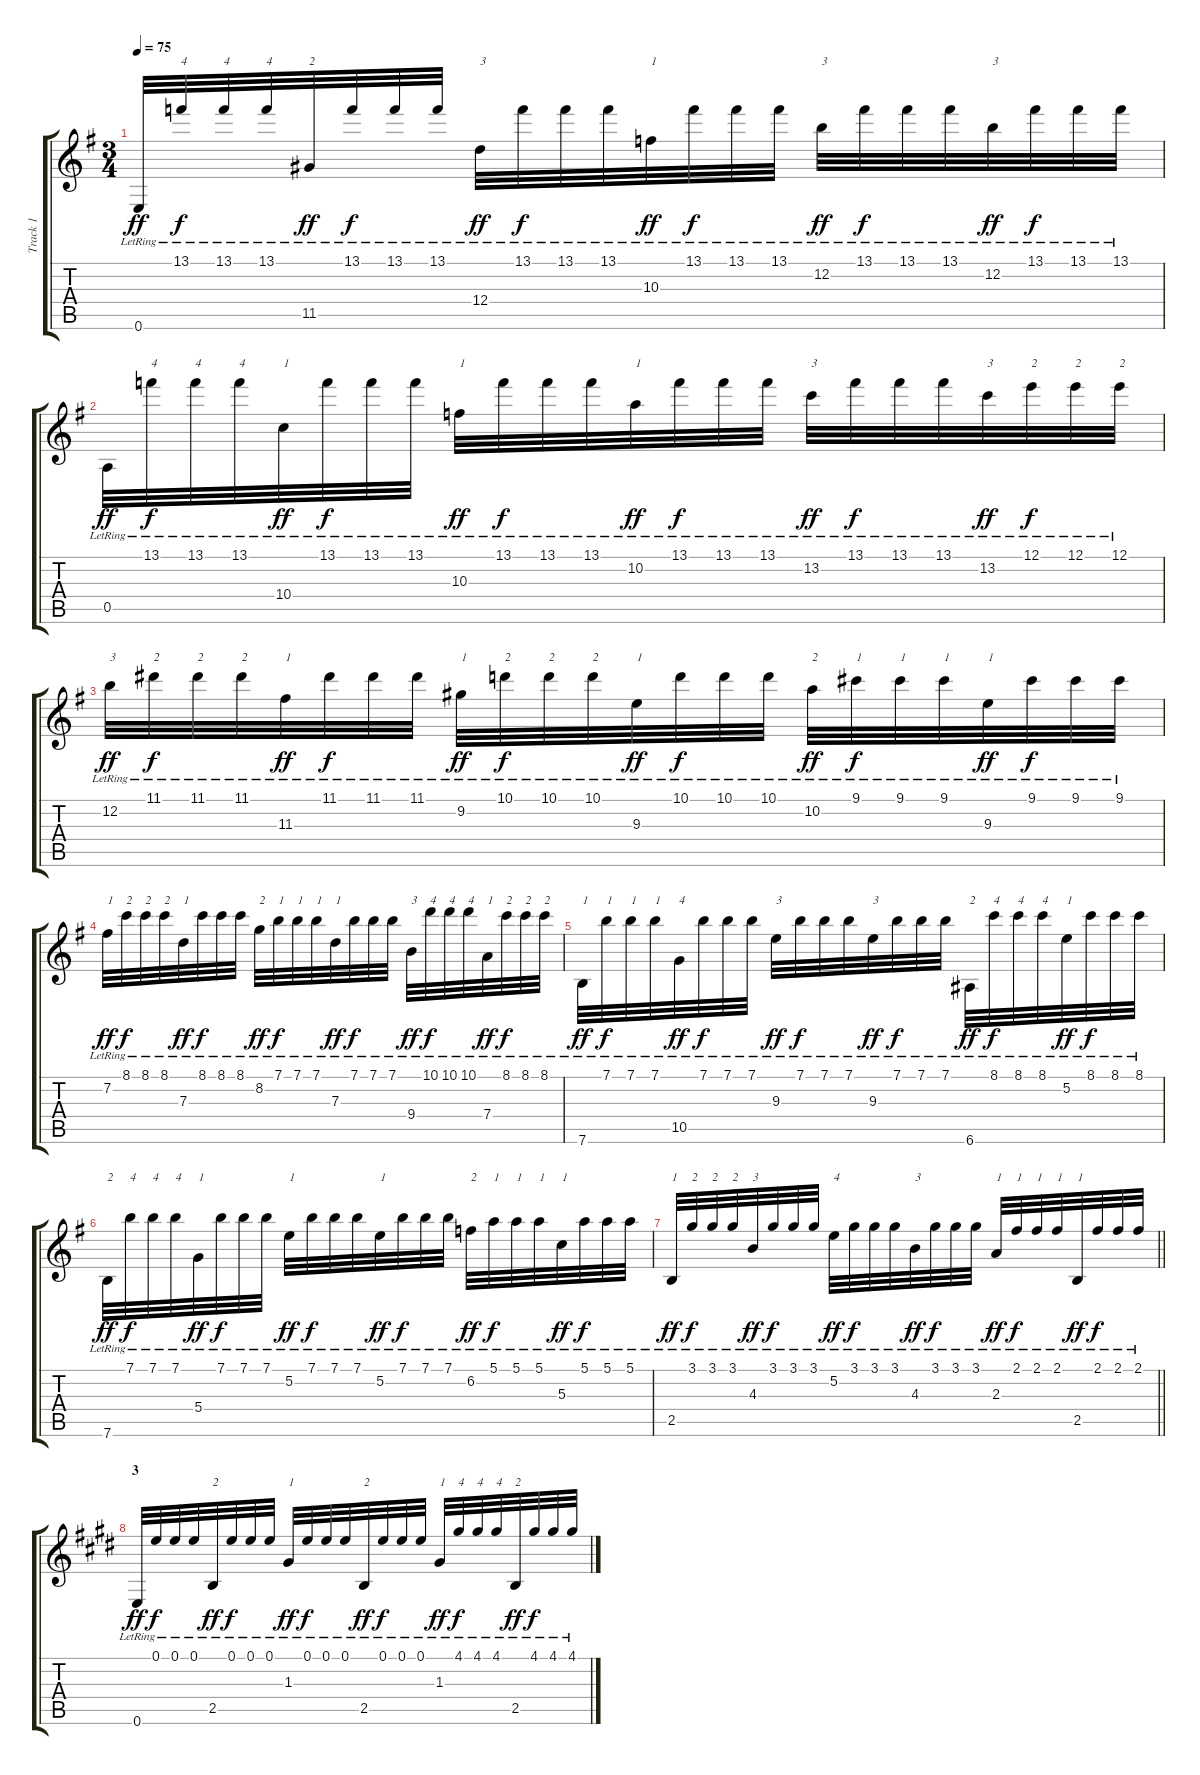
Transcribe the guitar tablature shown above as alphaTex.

\track ("Track 1" "Track 1") {instrument acousticguitarnylon}
\staff {score tabs}
\tuning (E4 B3 G3 D3 A2 E2) {hide}
\ts (3 4)
\tempo 75
\clef g2
\ks g
0.6{lr}.32{dy ff} 13.1{lr}.32{txt "4" dy f} 13.1{lr}.32{txt "4"} 13.1{lr}.32{txt "4"} 11.5{lr}.32{txt "2" dy ff} 13.1{lr}.32{dy f} 13.1{lr}.32 13.1{lr}.32 12.4{lr}.32{txt "3" dy ff} 13.1{lr}.32{dy f} 13.1{lr}.32 13.1{lr}.32 10.3{lr}.32{txt "1" dy ff} 13.1{lr}.32{dy f} 13.1{lr}.32 13.1{lr}.32 12.2{lr}.32{txt "3" dy ff} 13.1{lr}.32{dy f} 13.1{lr}.32 13.1{lr}.32 12.2{lr}.32{txt "3" dy ff} 13.1{lr}.32{dy f} 13.1{lr}.32 13.1{lr}.32 |
0.5{lr}.32{dy ff} 13.1{lr}.32{txt "4" dy f} 13.1{lr}.32{txt "4"} 13.1{lr}.32{txt "4"} 10.4{lr}.32{txt "1" dy ff} 13.1{lr}.32{dy f} 13.1{lr}.32 13.1{lr}.32 10.3{lr}.32{txt "1" dy ff} 13.1{lr}.32{dy f} 13.1{lr}.32 13.1{lr}.32 10.2{lr}.32{txt "1" dy ff} 13.1{lr}.32{dy f} 13.1{lr}.32 13.1{lr}.32 13.2{lr}.32{txt "3" dy ff} 13.1{lr}.32{dy f} 13.1{lr}.32 13.1{lr}.32 13.2{lr}.32{txt "3" dy ff} 12.1{lr}.32{txt "2" dy f} 12.1{lr}.32{txt "2"} 12.1{lr}.32{txt "2"} |
12.2{lr}.32{txt "3" dy ff} 11.1{lr}.32{txt "2" dy f} 11.1{lr}.32{txt "2"} 11.1{lr}.32{txt "2"} 11.3{lr}.32{txt "1" dy ff} 11.1{lr}.32{dy f} 11.1{lr}.32 11.1{lr}.32 9.2{lr}.32{txt "1" dy ff} 10.1{lr}.32{txt "2" dy f} 10.1{lr}.32{txt "2"} 10.1{lr}.32{txt "2"} 9.3{lr}.32{txt "1" dy ff} 10.1{lr}.32{dy f} 10.1{lr}.32 10.1{lr}.32 10.2{lr}.32{txt "2" dy ff} 9.1{lr}.32{txt "1" dy f} 9.1{lr}.32{txt "1"} 9.1{lr}.32{txt "1"} 9.3{lr}.32{txt "1" dy ff} 9.1{lr}.32{dy f} 9.1{lr}.32 9.1{lr}.32 |
7.2{lr}.32{txt "1" dy ff} 8.1{lr}.32{txt "2" dy f} 8.1{lr}.32{txt "2"} 8.1{lr}.32{txt "2"} 7.3{lr}.32{txt "1" dy ff} 8.1{lr}.32{dy f} 8.1{lr}.32 8.1{lr}.32 8.2{lr}.32{txt "2" dy ff} 7.1{lr}.32{txt "1" dy f} 7.1{lr}.32{txt "1"} 7.1{lr}.32{txt "1"} 7.3{lr}.32{txt "1" dy ff} 7.1{lr}.32{dy f} 7.1{lr}.32 7.1{lr}.32 9.4{lr}.32{txt "3" dy ff} 10.1{lr}.32{txt "4" dy f} 10.1{lr}.32{txt "4"} 10.1{lr}.32{txt "4"} 7.4{lr}.32{txt "1" dy ff} 8.1{lr}.32{txt "2" dy f} 8.1{lr}.32{txt "2"} 8.1{lr}.32{txt "2"} |
7.6{lr}.32{txt "1" dy ff} 7.1{lr}.32{txt "1" dy f} 7.1{lr}.32{txt "1"} 7.1{lr}.32{txt "1"} 10.5{lr}.32{txt "4" dy ff} 7.1{lr}.32{dy f} 7.1{lr}.32 7.1{lr}.32 9.3{lr}.32{txt "3" dy ff} 7.1{lr}.32{dy f} 7.1{lr}.32 7.1{lr}.32 9.3{lr}.32{txt "3" dy ff} 7.1{lr}.32{dy f} 7.1{lr}.32 7.1{lr}.32 6.6{lr}.32{txt "2" dy ff} 8.1{lr}.32{txt "4" dy f} 8.1{lr}.32{txt "4"} 8.1{lr}.32{txt "4"} 5.2{lr}.32{txt "1" dy ff} 8.1{lr}.32{dy f} 8.1{lr}.32 8.1{lr}.32 |
7.6{lr}.32{txt "2" dy ff} 7.1{lr}.32{txt "4" dy f} 7.1{lr}.32{txt "4"} 7.1{lr}.32{txt "4"} 5.4{lr}.32{txt "1" dy ff} 7.1{lr}.32{dy f} 7.1{lr}.32 7.1{lr}.32 5.2{lr}.32{txt "1" dy ff} 7.1{lr}.32{dy f} 7.1{lr}.32 7.1{lr}.32 5.2{lr}.32{txt "1" dy ff} 7.1{lr}.32{dy f} 7.1{lr}.32 7.1{lr}.32 6.2{lr}.32{txt "2" dy ff} 5.1{lr}.32{txt "1" dy f} 5.1{lr}.32{txt "1"} 5.1{lr}.32{txt "1"} 5.3{lr}.32{txt "1" dy ff} 5.1{lr}.32{dy f} 5.1{lr}.32 5.1{lr}.32 |
\barLineRight lightlight
2.5{lr}.32{txt "1" dy ff} 3.1{lr}.32{txt "2" dy f} 3.1{lr}.32{txt "2"} 3.1{lr}.32{txt "2"} 4.3{lr}.32{txt "3" dy ff} 3.1{lr}.32{dy f} 3.1{lr}.32 3.1{lr}.32 5.2{lr}.32{txt "4" dy ff} 3.1{lr}.32{dy f} 3.1{lr}.32 3.1{lr}.32 4.3{lr}.32{txt "3" dy ff} 3.1{lr}.32{dy f} 3.1{lr}.32 3.1{lr}.32 2.3{lr}.32{txt "1" dy ff} 2.1{lr}.32{txt "1" dy f} 2.1{lr}.32{txt "1"} 2.1{lr}.32{txt "1"} 2.5{lr}.32{txt "1" dy ff} 2.1{lr}.32{dy f} 2.1{lr}.32 2.1{lr}.32 |
\section ("" "3")
\ks e
0.6{lr}.32{dy ff} 0.1{lr}.32{dy f} 0.1{lr}.32 0.1{lr}.32 2.5{lr}.32{txt "2" dy ff} 0.1{lr}.32{dy f} 0.1{lr}.32 0.1{lr}.32 1.3{lr}.32{txt "1" dy ff} 0.1{lr}.32{dy f} 0.1{lr}.32 0.1{lr}.32 2.5{lr}.32{txt "2" dy ff} 0.1{lr}.32{dy f} 0.1{lr}.32 0.1{lr}.32 1.3{lr}.32{txt "1" dy ff} 4.1{lr}.32{txt "4" dy f} 4.1{lr}.32{txt "4"} 4.1{lr}.32{txt "4"} 2.5{lr}.32{txt "2" dy ff} 4.1{lr}.32{dy f} 4.1{lr}.32 4.1{lr}.32
